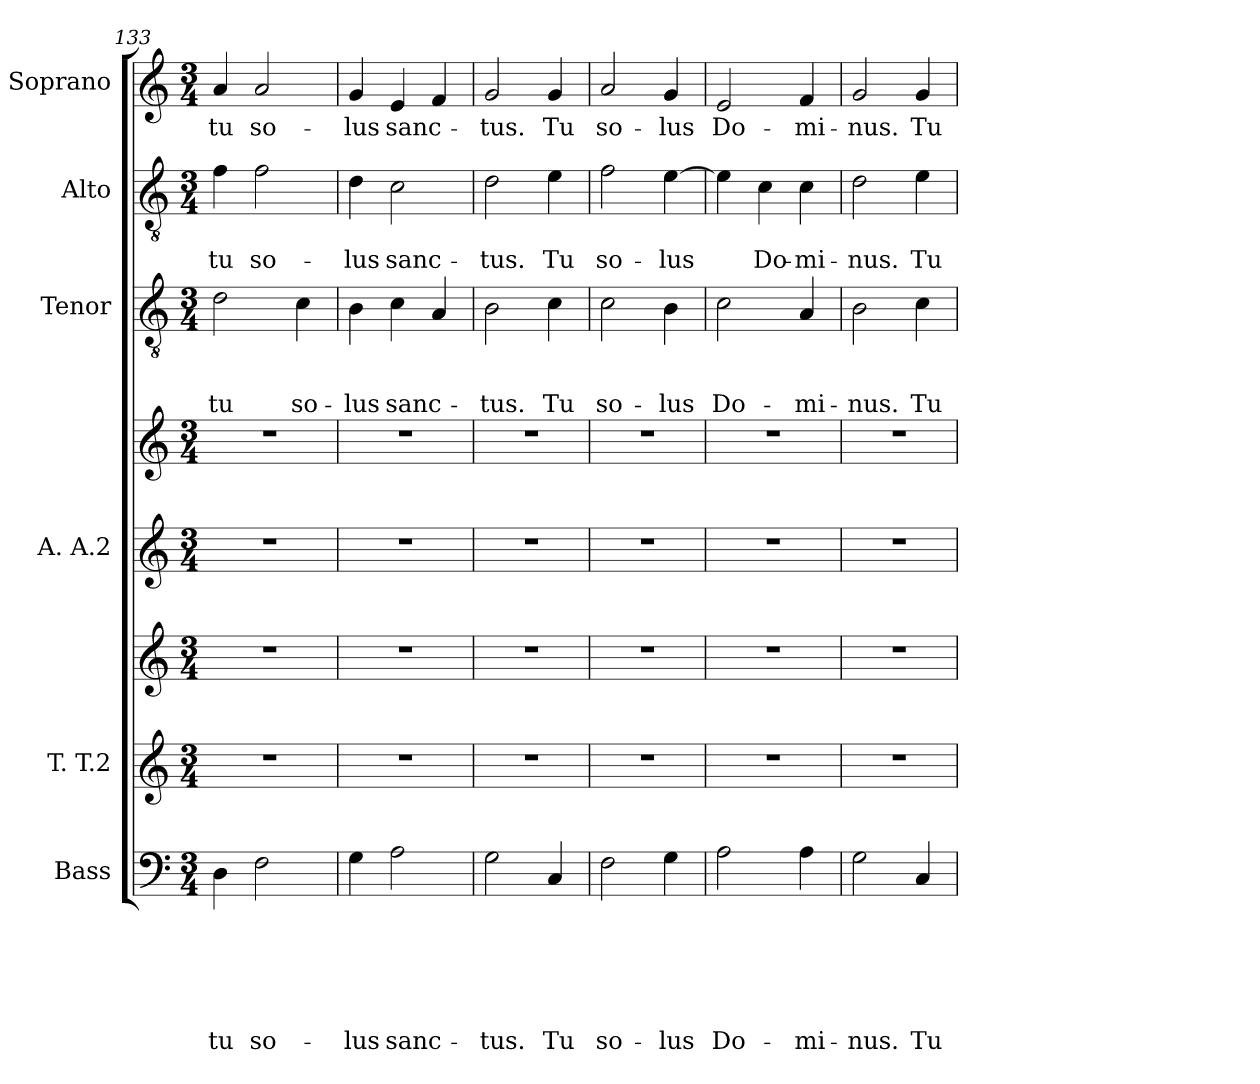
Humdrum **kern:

**kern	**text	**text	**text	**text	**text	**text	**kern	**kern	**kern	**kern	**kern	**text	**text	**text	**kern	**text	**text	**kern	**text
*part6	*part6	*part6	*part6	*part6	*part6	*part6	*part5	*part5	*part4	*part4	*part3	*part3	*part3	*part3	*part2	*part2	*part2	*part1	*part1
*staff8	*staff8	*staff8	*staff8	*staff8	*staff8	*staff8	*staff7	*staff6	*staff5	*staff4	*staff3	*staff3	*staff3	*staff3	*staff2	*staff2	*staff2	*staff1	*staff1
*I"Bass	*	*	*	*	*	*	*I"T. T.2	*	*I"A. A.2	*	*I"Tenor	*	*	*	*I"Alto	*	*	*I"Soprano	*
*I'B.	*	*	*	*	*	*	*I'T.	*	*I'A.	*	*I'T.	*	*	*	*I'A.	*	*	*I'S.	*
*clefF4	*	*	*	*	*	*	*clefG2	*clefG2	*clefG2	*clefG2	*clefGv2	*	*	*	*clefGv2	*	*	*clefG2	*
*k[]	*	*	*	*	*	*	*k[]	*k[]	*k[]	*k[]	*k[]	*	*	*	*k[]	*	*	*k[]	*
*C:	*	*	*	*	*	*	*C:	*C:	*C:	*C:	*C:	*	*	*	*C:	*	*	*C:	*
*M3/4	*	*	*	*	*	*	*M3/4	*M3/4	*M3/4	*M3/4	*M3/4	*	*	*	*M3/4	*	*	*M3/4	*
=133	=133	=133	=133	=133	=133	=133	=133	=133	=133	=133	=133	=133	=133	=133	=133	=133	=133	=133	=133
!	!	!	!	!	!	!LO:LY:b	!	!	!	!	!	!	!	!LO:LY:b	!	!	!LO:LY:b	!	!LO:LY:b
4D\	.	.	.	.	.	tu	2.r	2.r	2.r	2.r	2d\	.	.	tu	4f\	.	tu	4a/	tu
!	!	!	!	!	!	!LO:LY:b	!	!	!	!	!	!	!	!	!	!	!LO:LY:b	!	!LO:LY:b
2F\	.	.	.	.	.	so-	.	.	.	.	.	.	.	.	2f\	.	so-	2a/	so-
!	!	!	!	!	!	!	!	!	!	!	!	!	!	!LO:LY:b	!	!	!	!	!
.	.	.	.	.	.	.	.	.	.	.	4c\	.	.	so-	.	.	.	.	.
=134	=134	=134	=134	=134	=134	=134	=134	=134	=134	=134	=134	=134	=134	=134	=134	=134	=134	=134	=134
!	!	!	!	!	!	!LO:LY:b	!	!	!	!	!	!	!	!LO:LY:b	!	!	!LO:LY:b	!	!LO:LY:b
4G\	.	.	.	.	.	-lus	2.r	2.r	2.r	2.r	4B\	.	.	-lus	4d\	.	-lus	4g/	-lus
!	!	!	!	!	!	!LO:LY:b	!	!	!	!	!	!	!	!LO:LY:b	!	!	!LO:LY:b	!	!LO:LY:b
2A\	.	.	.	.	.	sanc-	.	.	.	.	4c\	.	.	sanc-	2c\	.	sanc-	4e/	sanc-
.	.	.	.	.	.	.	.	.	.	.	4A/	.	.	.	.	.	.	4f/	.
=135	=135	=135	=135	=135	=135	=135	=135	=135	=135	=135	=135	=135	=135	=135	=135	=135	=135	=135	=135
!	!	!	!	!	!	!LO:LY:b	!	!	!	!	!	!	!	!LO:LY:b	!	!	!LO:LY:b	!	!LO:LY:b
2G\	.	.	.	.	.	-tus.	2.r	2.r	2.r	2.r	2B\	.	.	-tus.	2d\	.	-tus.	2g/	-tus.
!	!	!	!	!	!	!LO:LY:b	!	!	!	!	!	!	!	!LO:LY:b	!	!	!LO:LY:b	!	!LO:LY:b
4C/	.	.	.	.	.	Tu	.	.	.	.	4c\	.	.	Tu	4e\	.	Tu	4g/	Tu
=136	=136	=136	=136	=136	=136	=136	=136	=136	=136	=136	=136	=136	=136	=136	=136	=136	=136	=136	=136
!	!	!	!	!	!	!LO:LY:b	!	!	!	!	!	!	!	!LO:LY:b	!	!	!LO:LY:b	!	!LO:LY:b
2F\	.	.	.	.	.	so-	2.r	2.r	2.r	2.r	2c\	.	.	so-	2f\	.	so-	2a/	so-
!	!	!	!	!	!	!LO:LY:b	!	!	!	!	!	!	!	!LO:LY:b	!	!	!LO:LY:b	!	!LO:LY:b
4G\	.	.	.	.	.	-lus	.	.	.	.	4B\	.	.	-lus	[>4e\	.	-lus	4g/	-lus
=137	=137	=137	=137	=137	=137	=137	=137	=137	=137	=137	=137	=137	=137	=137	=137	=137	=137	=137	=137
!	!	!	!	!	!	!LO:LY:b	!	!	!	!	!	!	!	!LO:LY:b	!	!	!	!	!LO:LY:b
2A\	.	.	.	.	.	Do-	2.r	2.r	2.r	2.r	2c\	.	.	Do-	4e\]	.	.	2e/	Do-
!	!	!	!	!	!	!	!	!	!	!	!	!	!	!	!	!	!LO:LY:b	!	!
.	.	.	.	.	.	.	.	.	.	.	.	.	.	.	4c\	.	Do-	.	.
!	!	!	!	!	!	!LO:LY:b	!	!	!	!	!	!	!	!LO:LY:b	!	!	!LO:LY:b	!	!LO:LY:b
4A\	.	.	.	.	.	-mi-	.	.	.	.	4A/	.	.	-mi-	4c\	.	-mi-	4f/	-mi-
!!LO:LB:g=z
=138	=138	=138	=138	=138	=138	=138	=138	=138	=138	=138	=138	=138	=138	=138	=138	=138	=138	=138	=138
!	!	!	!	!	!	!LO:LY:b	!	!	!	!	!	!	!	!LO:LY:b	!	!	!LO:LY:b	!	!LO:LY:b
2G\	.	.	.	.	.	-nus.	2.r	2.r	2.r	2.r	2B\	.	.	-nus.	2d\	.	-nus.	2g/	-nus.
!	!	!	!	!	!	!LO:LY:b	!	!	!	!	!	!	!	!LO:LY:b	!	!	!LO:LY:b	!	!LO:LY:b
4C/	.	.	.	.	.	Tu	.	.	.	.	4c\	.	.	Tu	4e\	.	Tu	4g/	Tu
=	=	=	=	=	=	=	=	=	=	=	=	=	=	=	=	=	=	=	=
*-	*-	*-	*-	*-	*-	*-	*-	*-	*-	*-	*-	*-	*-	*-	*-	*-	*-	*-	*-
